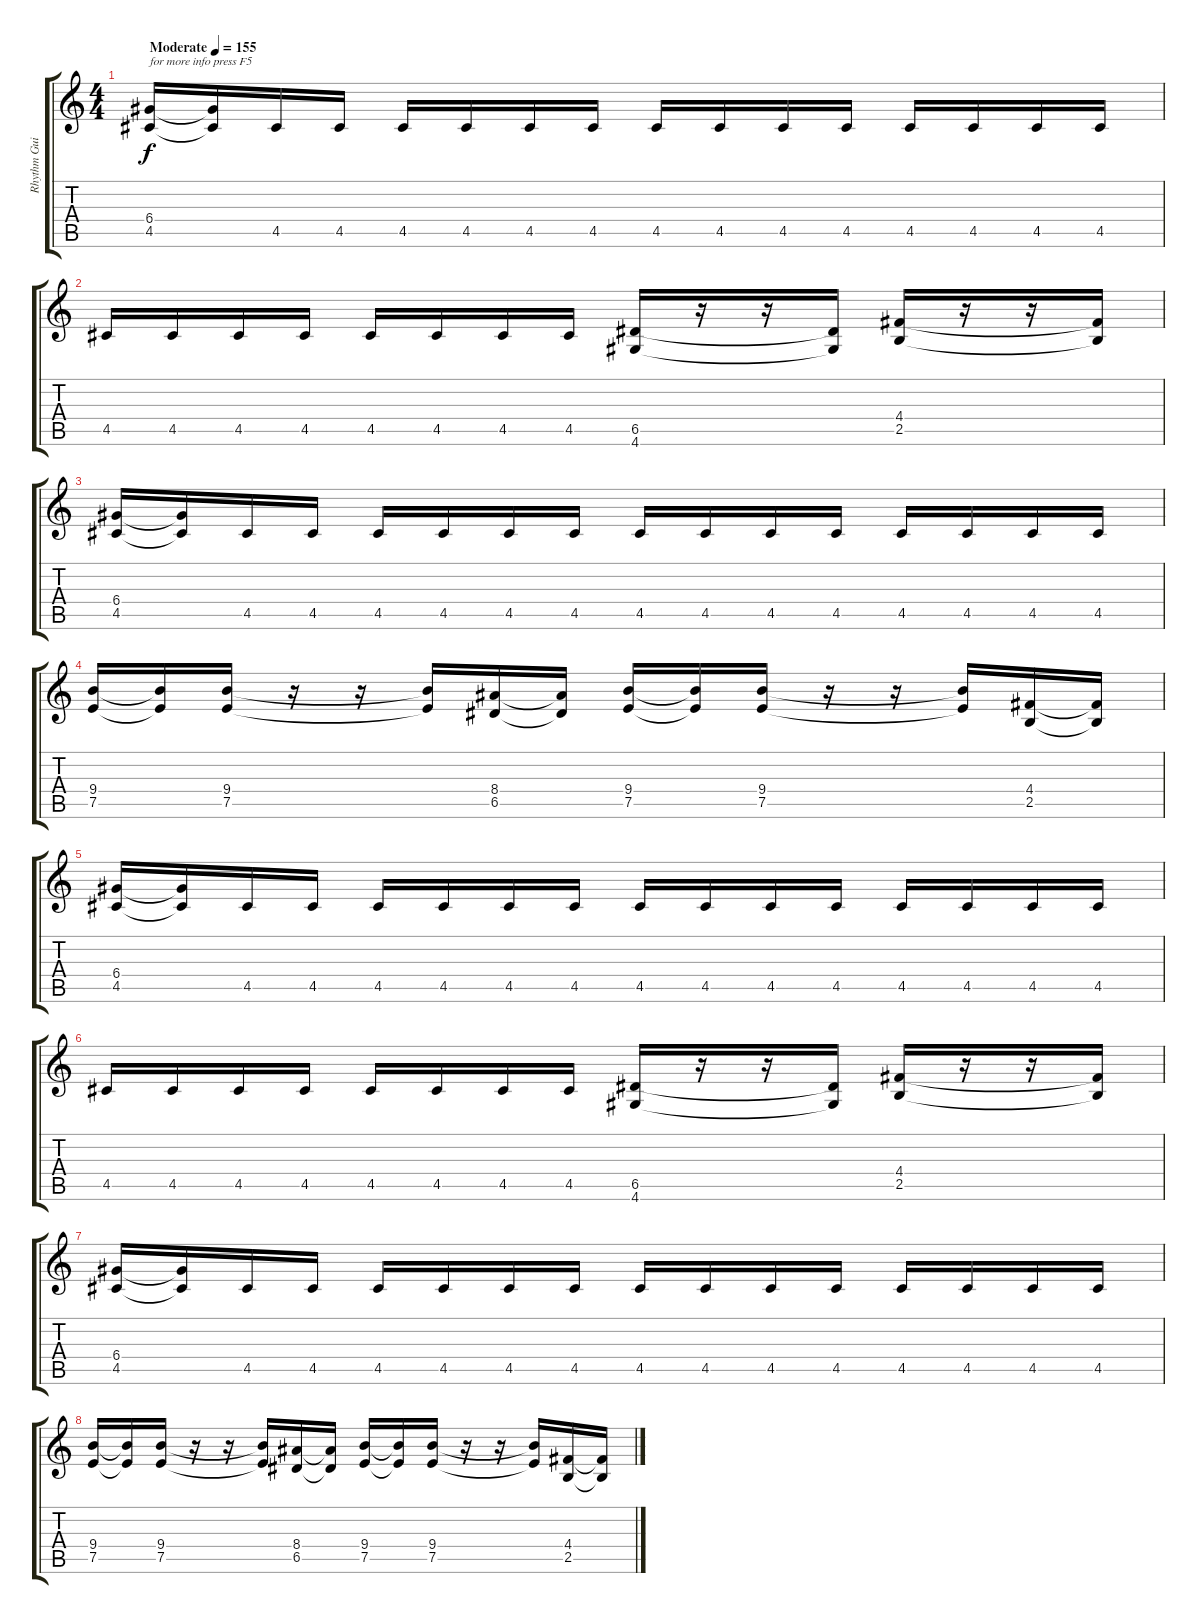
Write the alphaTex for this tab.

\track ("Rhythm Guitar" "Rhythm Gui") {instrument distortionguitar}
\staff {score tabs}
\tuning (E4 B3 G3 D3 A2 E2) {hide}
\ts (4 4)
\tempo (155 "Moderate")
\clef g2
\ks c
(6.4 4.5).16{txt "for more info press F5" dy f instrument distortionguitar} (6.4{t} 4.5{t}).16 4.5.16 4.5.16 4.5.16 4.5.16 4.5.16 4.5.16 4.5.16 4.5.16 4.5.16 4.5.16 4.5.16 4.5.16 4.5.16 4.5.16 |
4.5.16 4.5.16 4.5.16 4.5.16 4.5.16 4.5.16 4.5.16 4.5.16 (6.5 4.6).16 r.16 r.16 (6.5{t} 4.6{t}).16 (4.4 2.5).16 r.16 r.16 (4.4{t} 2.5{t}).16 |
(6.4 4.5).16 (6.4{t} 4.5{t}).16 4.5.16 4.5.16 4.5.16 4.5.16 4.5.16 4.5.16 4.5.16 4.5.16 4.5.16 4.5.16 4.5.16 4.5.16 4.5.16 4.5.16 |
(9.4 7.5).16 (9.4{t} 7.5{t}).16 (9.4 7.5).16 r.16 r.16 (9.4{t} 7.5{t}).16 (8.4 6.5).16 (8.4{t} 6.5{t}).16 (9.4 7.5).16 (9.4{t} 7.5{t}).16 (9.4 7.5).16 r.16 r.16 (9.4{t} 7.5{t}).16 (4.4 2.5).16 (4.4{t} 2.5{t}).16 |
(6.4 4.5).16 (6.4{t} 4.5{t}).16 4.5.16 4.5.16 4.5.16 4.5.16 4.5.16 4.5.16 4.5.16 4.5.16 4.5.16 4.5.16 4.5.16 4.5.16 4.5.16 4.5.16 |
4.5.16 4.5.16 4.5.16 4.5.16 4.5.16 4.5.16 4.5.16 4.5.16 (6.5 4.6).16 r.16 r.16 (6.5{t} 4.6{t}).16 (4.4 2.5).16 r.16 r.16 (4.4{t} 2.5{t}).16 |
(6.4 4.5).16 (6.4{t} 4.5{t}).16 4.5.16 4.5.16 4.5.16 4.5.16 4.5.16 4.5.16 4.5.16 4.5.16 4.5.16 4.5.16 4.5.16 4.5.16 4.5.16 4.5.16 |
(9.4 7.5).16 (9.4{t} 7.5{t}).16 (9.4 7.5).16 r.16 r.16 (9.4{t} 7.5{t}).16 (8.4 6.5).16 (8.4{t} 6.5{t}).16 (9.4 7.5).16 (9.4{t} 7.5{t}).16 (9.4 7.5).16 r.16 r.16 (9.4{t} 7.5{t}).16 (4.4 2.5).16 (4.4{t} 2.5{t}).16
